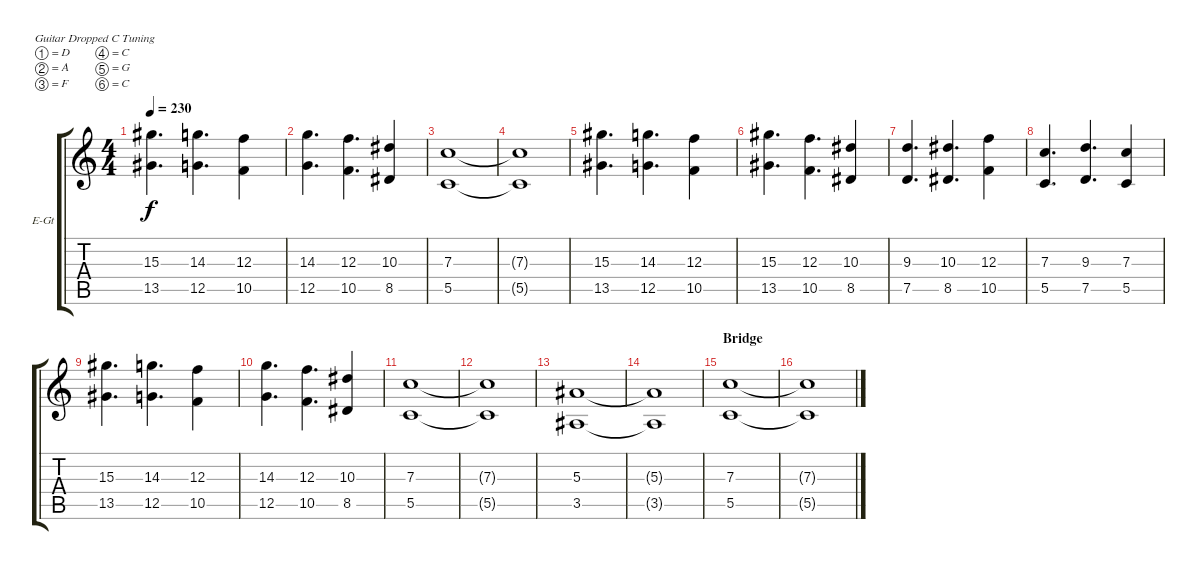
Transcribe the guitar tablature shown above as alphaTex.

\defaultSystemsLayout 4
\bracketExtendMode groupsimilarinstruments
\firstSystemTrackNameOrientation horizontal
\otherSystemsTrackNameOrientation horizontal
\track ("Electric Guitar" "E-Gt") {instrument distortionguitar}
\staff {score tabs}
\tuning (D4 A3 F3 C3 G2 C2)
\ts (4 4)
\tempo 230
\clef g2
\ks c
(13.5 15.3).4{d dy f} (12.5 14.3).4{d} (10.5 12.3).4 |
(12.5 14.3).4{d} (10.5 12.3).4{d} (8.5 10.3).4 |
(5.5 7.3).1 |
(7.3{t} 5.5{t}).1 |
(13.5 15.3).4{d} (12.5 14.3).4{d} (10.5 12.3).4 |
(13.5 15.3).4{d} (10.5 12.3).4{d} (8.5 10.3).4 |
(7.5 9.3).4{d} (8.5 10.3).4{d} (10.5 12.3).4 |
(5.5 7.3).4{d} (7.5 9.3).4{d} (5.5 7.3).4 |
(13.5 15.3).4{d} (12.5 14.3).4{d} (10.5 12.3).4 |
(12.5 14.3).4{d} (10.5 12.3).4{d} (8.5 10.3).4 |
(5.5 7.3).1 |
(7.3{t} 5.5{t}).1 |
(3.5 5.3).1 |
(5.3{t} 3.5{t}).1 |
\section ("" "Bridge")
(5.5 7.3).1 |
(7.3{t} 5.5{t}).1
